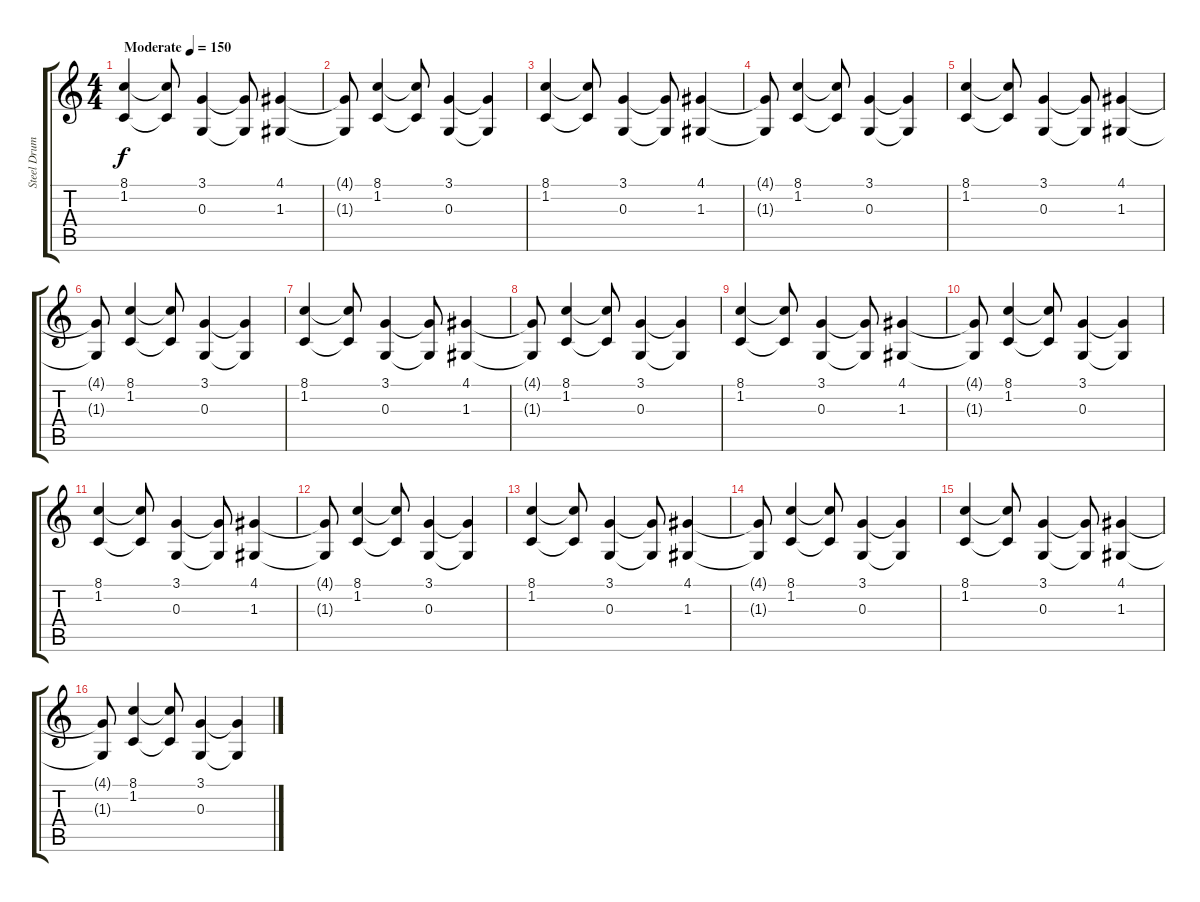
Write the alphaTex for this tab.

\track ("Steel Drums" "Steel Drum") {instrument steeldrums}
\staff {score tabs}
\tuning (E4 B3 G3 D3 A2 E2) {hide}
\ts (4 4)
\tempo (150 "Moderate")
\clef g2
\ks c
(8.1 1.2).4{dy f instrument steeldrums} (8.1{t} 1.2{t}).8 (3.1 0.3).4 (3.1{t} 0.3{t}).8 (4.1 1.3).4 |
(4.1{t} 1.3{t}).8 (8.1 1.2).4 (8.1{t} 1.2{t}).8 (3.1 0.3).4 (3.1{t} 0.3{t}).4 |
(8.1 1.2).4 (8.1{t} 1.2{t}).8 (3.1 0.3).4 (3.1{t} 0.3{t}).8 (4.1 1.3).4 |
(4.1{t} 1.3{t}).8 (8.1 1.2).4 (8.1{t} 1.2{t}).8 (3.1 0.3).4 (3.1{t} 0.3{t}).4 |
(8.1 1.2).4 (8.1{t} 1.2{t}).8 (3.1 0.3).4 (3.1{t} 0.3{t}).8 (4.1 1.3).4 |
(4.1{t} 1.3{t}).8 (8.1 1.2).4 (8.1{t} 1.2{t}).8 (3.1 0.3).4 (3.1{t} 0.3{t}).4 |
(8.1 1.2).4 (8.1{t} 1.2{t}).8 (3.1 0.3).4 (3.1{t} 0.3{t}).8 (4.1 1.3).4 |
(4.1{t} 1.3{t}).8 (8.1 1.2).4 (8.1{t} 1.2{t}).8 (3.1 0.3).4 (3.1{t} 0.3{t}).4 |
(8.1 1.2).4 (8.1{t} 1.2{t}).8 (3.1 0.3).4 (3.1{t} 0.3{t}).8 (4.1 1.3).4 |
(4.1{t} 1.3{t}).8 (8.1 1.2).4 (8.1{t} 1.2{t}).8 (3.1 0.3).4 (3.1{t} 0.3{t}).4 |
(8.1 1.2).4 (8.1{t} 1.2{t}).8 (3.1 0.3).4 (3.1{t} 0.3{t}).8 (4.1 1.3).4 |
(4.1{t} 1.3{t}).8 (8.1 1.2).4 (8.1{t} 1.2{t}).8 (3.1 0.3).4 (3.1{t} 0.3{t}).4 |
(8.1 1.2).4 (8.1{t} 1.2{t}).8 (3.1 0.3).4 (3.1{t} 0.3{t}).8 (4.1 1.3).4 |
(4.1{t} 1.3{t}).8 (8.1 1.2).4 (8.1{t} 1.2{t}).8 (3.1 0.3).4 (3.1{t} 0.3{t}).4 |
(8.1 1.2).4 (8.1{t} 1.2{t}).8 (3.1 0.3).4 (3.1{t} 0.3{t}).8 (4.1 1.3).4 |
(4.1{t} 1.3{t}).8 (8.1 1.2).4 (8.1{t} 1.2{t}).8 (3.1 0.3).4 (3.1{t} 0.3{t}).4
